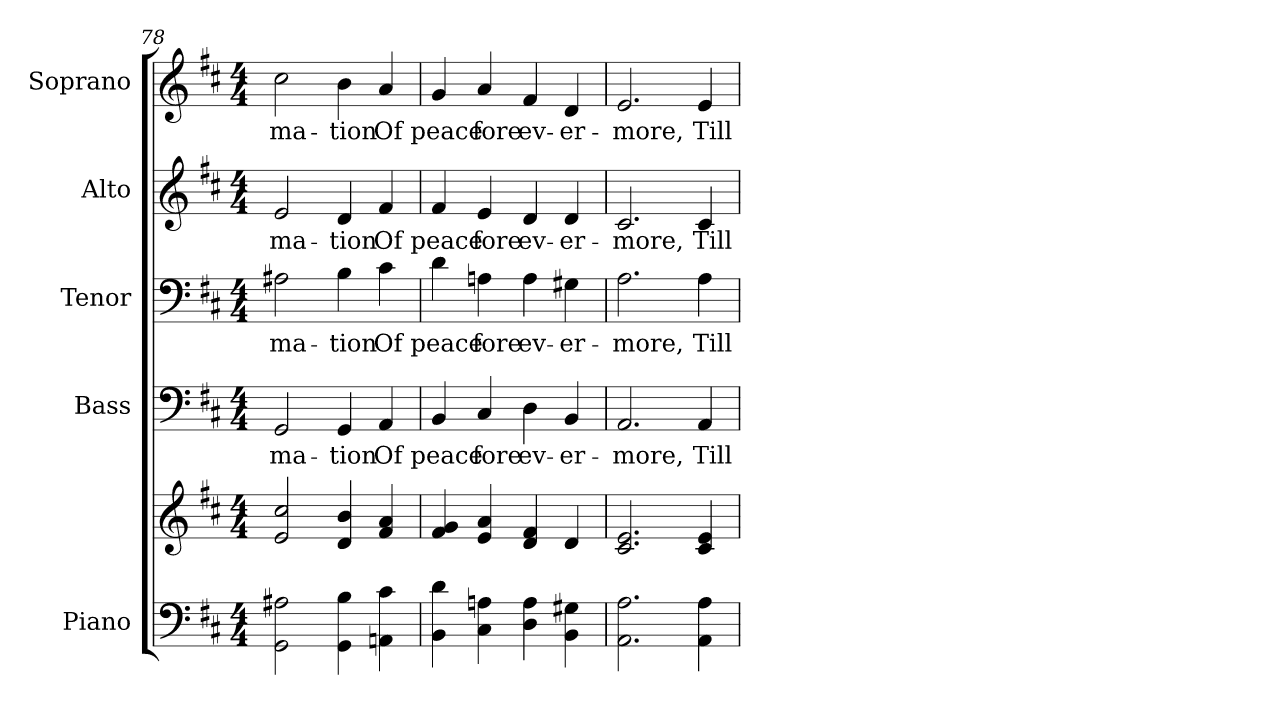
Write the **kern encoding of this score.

**kern	**kern	**kern	**text	**kern	**text	**kern	**text	**kern	**text
*part5	*part5	*part4	*part4	*part3	*part3	*part2	*part2	*part1	*part1
*staff6	*staff5	*staff4	*staff4	*staff3	*staff3	*staff2	*staff2	*staff1	*staff1
*I"Piano	*	*I"Bass	*	*I"Tenor	*	*I"Alto	*	*I"Soprano	*
*I'Pno.	*	*I'B.	*	*I'T.	*	*I'A.	*	*I'S.	*
*clefF4	*clefG2	*clefF4	*	*clefF4	*	*clefG2	*	*clefG2	*
*k[f#c#]	*k[f#c#]	*k[f#c#]	*	*k[f#c#]	*	*k[f#c#]	*	*k[f#c#]	*
*D:	*D:	*D:	*	*D:	*	*D:	*	*D:	*
*M4/4	*M4/4	*M4/4	*	*M4/4	*	*M4/4	*	*M4/4	*
=78	=78	=78	=78	=78	=78	=78	=78	=78	=78
!	!	!	!LO:LY:b:color=#000000	!	!	!	!	!	!
!	!	!	!	!	!LO:LY:b:color=#000000	!	!	!	!
!	!	!	!	!	!	!	!LO:LY:b:color=#000000	!	!
!	!	!	!	!	!	!	!	!	!LO:LY:b:color=#000000
2GGi\ 2A#Xi	2ei/ 2cc#i	2GGi/	-ma-	2A#Xi\	-ma-	2ei/	-ma-	2cc#i\	-ma-
!	!	!	!LO:LY:b:color=#000000	!	!	!	!	!	!
!	!	!	!	!	!LO:LY:b:color=#000000	!	!	!	!
!	!	!	!	!	!	!	!LO:LY:b:color=#000000	!	!
!	!	!	!	!	!	!	!	!	!LO:LY:b:color=#000000
4GGi\ 4Bi	4di/ 4bi	4GGi/	-tion	4Bi\	-tion	4di/	-tion	4bi\	-tion
!	!	!	!LO:LY:b:color=#000000	!	!	!	!	!	!
!	!	!	!	!	!LO:LY:b:color=#000000	!	!	!	!
!	!	!	!	!	!	!	!LO:LY:b:color=#000000	!	!
!	!	!	!	!	!	!	!	!	!LO:LY:b:color=#000000
4AAni\ 4c#i	4f#i/ 4ai	4AAi/	Of	4c#i\	Of	4f#i/	Of	4ai/	Of
!!LO:PB:g=z
=79	=79	=79	=79	=79	=79	=79	=79	=79	=79
!	!	!	!LO:LY:b:color=#000000	!	!	!	!	!	!
!	!	!	!	!	!LO:LY:b:color=#000000	!	!	!	!
!	!	!	!	!	!	!	!LO:LY:b:color=#000000	!	!
!	!	!	!	!	!	!	!	!	!LO:LY:b:color=#000000
4BBi\ 4di	4f#i/ 4gi	4BBi/	peace	4di\	peace	4f#i/	peace	4gi/	peace
!	!	!	!LO:LY:b:color=#000000	!	!	!	!	!	!
!	!	!	!	!	!LO:LY:b:color=#000000	!	!	!	!
!	!	!	!	!	!	!	!LO:LY:b:color=#000000	!	!
!	!	!	!	!	!	!	!	!	!LO:LY:b:color=#000000
4C#i\ 4Ani	4ei/ 4ai	4C#i/	fore	4Ani\	fore	4ei/	fore	4ai/	fore
!	!	!	!LO:LY:b:color=#000000	!	!	!	!	!	!
!	!	!	!	!	!LO:LY:b:color=#000000	!	!	!	!
!	!	!	!	!	!	!	!LO:LY:b:color=#000000	!	!
!	!	!	!	!	!	!	!	!	!LO:LY:b:color=#000000
4Di\ 4Ai	4di/ 4f#i	4Di\	ev-	4Ai\	ev-	4di/	ev-	4f#i/	ev-
!	!	!	!LO:LY:b:color=#000000	!	!	!	!	!	!
!	!	!	!	!	!LO:LY:b:color=#000000	!	!	!	!
!	!	!	!	!	!	!	!LO:LY:b:color=#000000	!	!
!	!	!	!	!	!	!	!	!	!LO:LY:b:color=#000000
4BBi\ 4G#Xi	4di/	4BBi/	-er-	4G#Xi\	-er-	4di/	-er-	4di/	-er-
=80	=80	=80	=80	=80	=80	=80	=80	=80	=80
!	!	!	!LO:LY:b:color=#000000	!	!	!	!	!	!
!	!	!	!	!	!LO:LY:b:color=#000000	!	!	!	!
!	!	!	!	!	!	!	!LO:LY:b:color=#000000	!	!
!	!	!	!	!	!	!	!	!	!LO:LY:b:color=#000000
2.AAi\ 2.Ai	2.c#i/ 2.ei	2.AAi/	-more,	2.Ai\	-more,	2.c#i/	-more,	2.ei/	-more,
!	!	!	!LO:LY:b:color=#000000	!	!	!	!	!	!
!	!	!	!	!	!LO:LY:b:color=#000000	!	!	!	!
!	!	!	!	!	!	!	!LO:LY:b:color=#000000	!	!
!	!	!	!	!	!	!	!	!	!LO:LY:b:color=#000000
4AAi\ 4Ai	4c#i/ 4ei	4AAi/	Till	4Ai\	Till	4c#i/	Till	4ei/	Till
=	=	=	=	=	=	=	=	=	=
*-	*-	*-	*-	*-	*-	*-	*-	*-	*-
